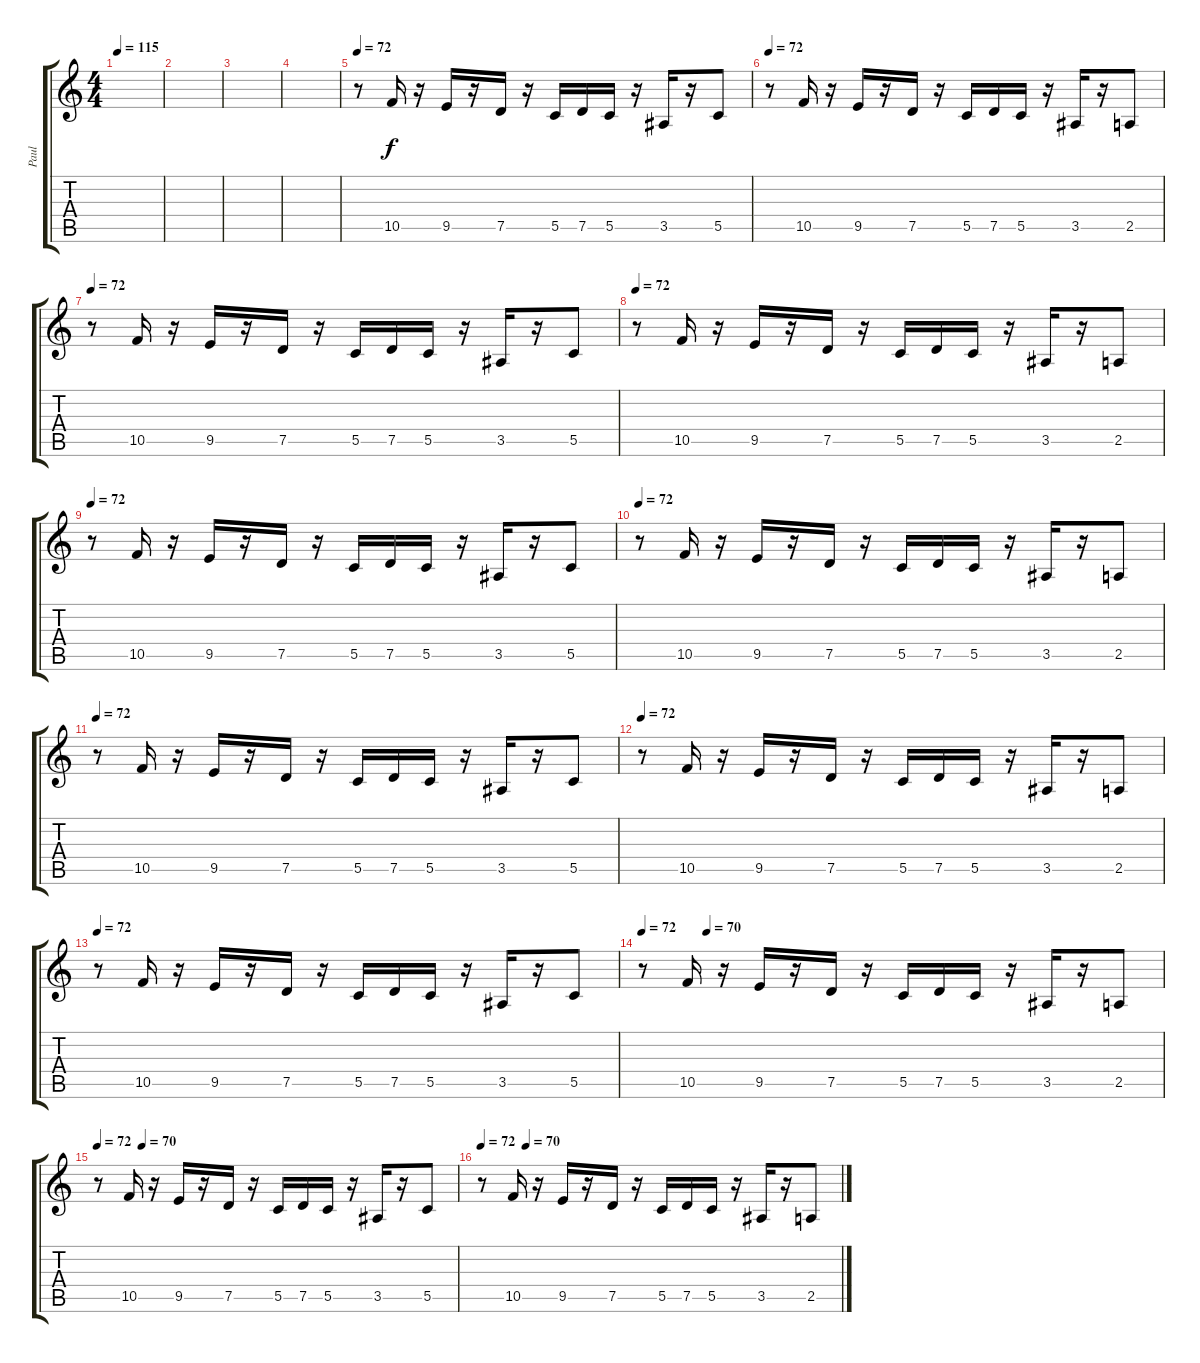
\track ("Paul" "Paul") {instrument distortionguitar}
\staff {score tabs}
\tuning (D4 A3 F3 C3 G2 D2) {hide}
\ts (4 4)
\tempo 115
\clef g2
\ks c
|
|
|
|
\tempo 70
\tempo 72
r.8 10.5.16 r.16 9.5.16 r.16 7.5.16 r.16 5.5.16 7.5.16 5.5.16 r.16 3.5.16 r.16 5.5.8 |
\tempo 70
\tempo 72
r.8 10.5.16 r.16 9.5.16 r.16 7.5.16 r.16 5.5.16 7.5.16 5.5.16 r.16 3.5.16 r.16 2.5.8 |
\tempo 70
\tempo 72
r.8 10.5.16 r.16 9.5.16 r.16 7.5.16 r.16 5.5.16 7.5.16 5.5.16 r.16 3.5.16 r.16 5.5.8 |
\tempo 70
\tempo 72
r.8 10.5.16 r.16 9.5.16 r.16 7.5.16 r.16 5.5.16 7.5.16 5.5.16 r.16 3.5.16 r.16 2.5.8 |
\tempo 70
\tempo 72
r.8 10.5.16 r.16 9.5.16 r.16 7.5.16 r.16 5.5.16 7.5.16 5.5.16 r.16 3.5.16 r.16 5.5.8 |
\tempo 70
\tempo 72
r.8 10.5.16 r.16 9.5.16 r.16 7.5.16 r.16 5.5.16 7.5.16 5.5.16 r.16 3.5.16 r.16 2.5.8 |
\tempo 70
\tempo 72
r.8 10.5.16 r.16 9.5.16 r.16 7.5.16 r.16 5.5.16 7.5.16 5.5.16 r.16 3.5.16 r.16 5.5.8 |
\tempo 70
\tempo 72
r.8 10.5.16 r.16 9.5.16 r.16 7.5.16 r.16 5.5.16 7.5.16 5.5.16 r.16 3.5.16 r.16 2.5.8 |
\tempo 70
\tempo 72
r.8 10.5.16 r.16 9.5.16 r.16 7.5.16 r.16 5.5.16 7.5.16 5.5.16 r.16 3.5.16 r.16 5.5.8 |
\tempo (70 0.125)
\tempo 72
r.8 10.5.16 r.16 9.5.16 r.16 7.5.16 r.16 5.5.16 7.5.16 5.5.16 r.16 3.5.16 r.16 2.5.8 |
\tempo (70 0.125)
\tempo 72
r.8 10.5.16 r.16 9.5.16 r.16 7.5.16 r.16 5.5.16 7.5.16 5.5.16 r.16 3.5.16 r.16 5.5.8 |
\tempo (70 0.125)
\tempo 72
r.8 10.5.16 r.16 9.5.16 r.16 7.5.16 r.16 5.5.16 7.5.16 5.5.16 r.16 3.5.16 r.16 2.5.8
